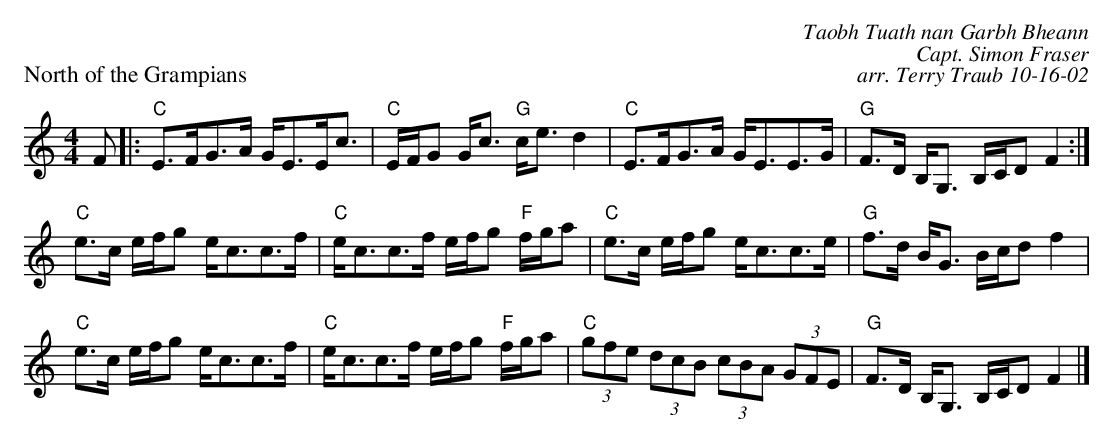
X:1
P: North of the Grampians
C: Taobh Tuath nan Garbh Bheann
C: Capt. Simon Fraser
C: arr. Terry Traub 10-16-02
M: 4/4
K: C
L: 1/8
F |: "C"E>FG>A G<EE<c| "C"E/F/G G<c "G"c<e d2|"C"E>FG>A G<EE>G|"G"F>D B,<G, B,/C/D F2 :|
"C"e>c e/f/g e<cc>f|"C"e<cc>f e/f/g "F"f/g/a|"C"e>c e/f/g e<cc>e|"G"f>d B<G B/c/d f2|
"C"e>c e/f/g e<cc>f|"C"e<cc>f e/f/g "F"f/g/a|"C"(3gfe (3dcB (3cBA (3GFE|"G"F>D B,<G, B,/C/D F2 |]
